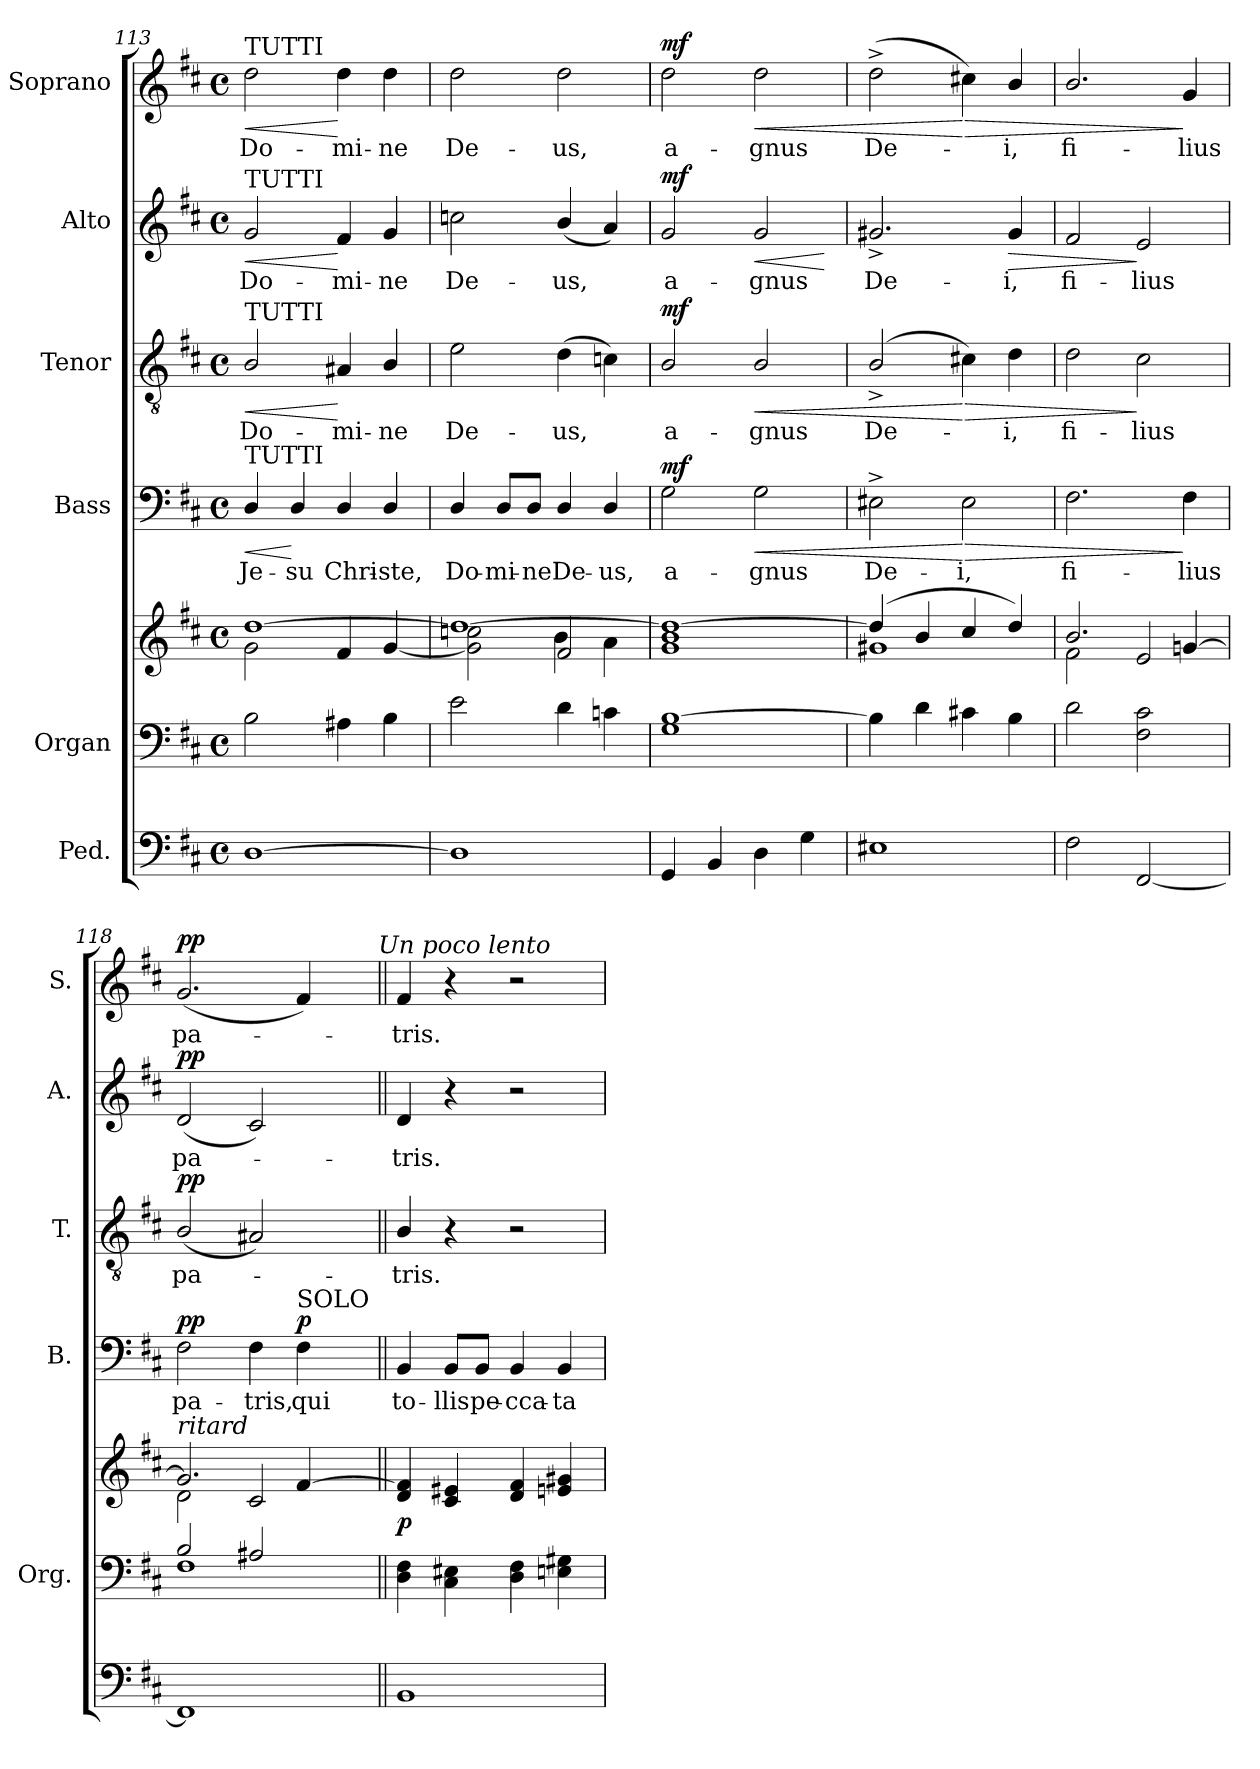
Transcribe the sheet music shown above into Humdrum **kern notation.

**kern	**kern	**kern	**dynam	**kern	**text	**dynam	**kern	**text	**dynam	**kern	**text	**dynam	**kern	**text	**dynam
*part6	*part5	*part5	*part5	*part4	*part4	*part4	*part3	*part3	*part3	*part2	*part2	*part2	*part1	*part1	*part1
*staff7	*staff6	*staff5	*staff5/6	*staff4	*staff4	*staff4	*staff3	*staff3	*staff3	*staff2	*staff2	*staff2	*staff1	*staff1	*staff1
*I"Ped.	*I"Organ	*	*	*I"Bass	*	*	*I"Tenor	*	*	*I"Alto	*	*	*I"Soprano	*	*
*	*I'Org.	*	*	*I'B.	*	*	*I'T.	*	*	*I'A.	*	*	*I'S.	*	*
*clefF4	*clefF4	*clefG2	*	*clefF4	*	*	*clefGv2	*	*	*clefG2	*	*	*clefG2	*	*
*	*	*	*	*	*	*	*ITrd7c12	*	*	*	*	*	*	*	*
*k[f#c#]	*k[f#c#]	*k[f#c#]	*	*k[f#c#]	*	*	*k[f#c#]	*	*	*k[f#c#]	*	*	*k[f#c#]	*	*
*D:	*D:	*D:	*	*D:	*	*	*D:	*	*	*D:	*	*	*D:	*	*
*M4/4	*M4/4	*M4/4	*	*M4/4	*	*	*M4/4	*	*	*M4/4	*	*	*M4/4	*	*
*met(c)	*met(c)	*met(c)	*	*met(c)	*	*	*met(c)	*	*	*met(c)	*	*	*met(c)	*	*
=113	=113	=113	=113	=113	=113	=113	=113	=113	=113	=113	=113	=113	=113	=113	=113
*	*	*^	*	*	*	*	*	*	*	*	*	*	*	*	*
!	!	!	!	!	!	!LO:LY:b:color=#000000	!LO:HP:b	!	!	!	!	!	!	!	!	!
!	!	!	!	!	!	!	!	!	!LO:LY:b:color=#000000	!LO:HP:b	!	!	!	!	!	!
!	!	!	!	!	!	!	!	!	!	!	!	!LO:LY:b:color=#000000	!LO:HP:b	!	!	!
!	!	!	!	!	!	!	!	!	!	!	!	!	!	!LO:TX:a:t=TUTTI	!	!
!	!	!	!	!	!	!	!	!	!	!	!LO:TX:a:t=TUTTI	!	!	!	!	!
!	!	!	!	!	!	!	!	!LO:TX:a:t=TUTTI	!	!	!	!	!	!	!	!
!	!	!	!	!	!LO:TX:a:t=TUTTI	!	!	!	!	!	!	!	!	!	!	!
!	!	!	!	!	!	!	!	!	!	!	!	!	!	!	!LO:LY:b:color=#000000	!LO:HP:b
[1Di	2Bi\	[1ddi	2gi\	.	4Di/	Je-	<	2BBi/	Do-	<	2gi/	Do-	<	2ddi\	Do-	<
!	!	!	!	!	!	!LO:LY:b:color=#000000	!	!	!	!	!	!	!	!	!	!
.	.	.	.	.	4Di/	-su	[	.	.	.	.	.	.	.	.	.
!	!	!	!	!	!	!LO:LY:b:color=#000000	!	!	!	!	!	!	!	!	!	!
!	!	!	!	!	!	!	!	!	!LO:LY:b:color=#000000	!	!	!	!	!	!	!
!	!	!	!	!	!	!	!	!	!	!	!	!LO:LY:b:color=#000000	!	!	!	!
!	!	!	!	!	!	!	!	!	!	!	!	!	!	!	!LO:LY:b:color=#000000	!
.	4A#Xi\	.	4f#i/	.	4Di/	Chri-	.	4AA#Xi/	-mi-	[	4f#i/	-mi-	[	4ddi\	-mi-	[
!	!	!	!	!	!	!LO:LY:b:color=#000000	!	!	!	!	!	!	!	!	!	!
!	!	!	!	!	!	!	!	!	!LO:LY:b:color=#000000	!	!	!	!	!	!	!
!	!	!	!	!	!	!	!	!	!	!	!	!LO:LY:b:color=#000000	!	!	!	!
!	!	!	!	!	!	!	!	!	!	!	!	!	!	!	!LO:LY:b:color=#000000	!
.	4Bi\	.	[4gi/	.	4Di/	-ste,	.	4BBi/	-ne	.	4gi/	-ne	.	4ddi\	-ne	.
=114	=114	=114	=114	=114	=114	=114	=114	=114	=114	=114	=114	=114	=114	=114	=114	=114
*	*	*	*^	*	*	*	*	*	*	*	*	*	*	*	*	*
!	!	!	!	!	!	!	!LO:LY:b:color=#000000	!	!	!	!	!	!	!	!	!	!
!	!	!	!	!	!	!	!	!	!	!LO:LY:b:color=#000000	!	!	!	!	!	!	!
!	!	!	!	!	!	!	!	!	!	!	!	!	!LO:LY:b:color=#000000	!	!	!	!
!	!	!	!	!	!	!	!	!	!	!	!	!	!	!	!	!LO:LY:b:color=#000000	!
1Di]	2ei\	1ddi_	2gi\] 2ccni	2ryy	.	4Di/	Do-	.	2Ei\	De-	.	2ccni\	De-	.	2ddi\	De-	.
!	!	!	!	!	!	!	!LO:LY:b:color=#000000	!	!	!	!	!	!	!	!	!	!
.	.	.	.	.	.	8Di/L	-mi-	.	.	.	.	.	.	.	.	.	.
!	!	!	!	!	!	!	!LO:LY:b:color=#000000	!	!	!	!	!	!	!	!	!	!
.	.	.	.	.	.	8Di/J	-ne	.	.	.	.	.	.	.	.	.	.
!	!	!	!	!	!	!	!LO:LY:b:color=#000000	!	!	!	!	!	!	!	!	!	!
!	!	!	!	!	!	!	!	!	!	!LO:LY:b:color=#000000	!	!	!	!	!	!	!
!	!	!	!	!	!	!	!	!	!	!	!	!	!LO:LY:b:color=#000000	!	!	!	!
!	!	!	!	!	!	!	!	!	!	!	!	!	!	!	!	!LO:LY:b:color=#000000	!
.	4di\	.	2f#i/	4bi\	.	4Di/	De-	.	(4Di\	-us,	.	(4bi/	-us,	.	2ddi\	-us,	.
!	!	!	!	!	!	!	!LO:LY:b:color=#000000	!	!	!	!	!	!	!	!	!	!
.	4cni\	.	.	4ai\	.	4Di/	-us,	.	4Cni\)	.	.	4ai/)	.	.	.	.	.
*	*	*	*v	*v	*	*	*	*	*	*	*	*	*	*	*	*	*
=115	=115	=115	=115	=115	=115	=115	=115	=115	=115	=115	=115	=115	=115	=115	=115	=115
*	*	*	*^	*	*	*	*	*	*	*	*	*	*	*	*	*
!	!	!	!	!	!	!	!LO:LY:b:color=#000000	!	!	!	!	!	!	!	!	!	!
*	*	*	*v	*v	*	*	*	*	*	*	*	*	*	*	*	*	*
*	*	*	*^	*	*	*	*	*	*	*	*	*	*	*	*	*
!	!	!	!	!	!	!	!	!	!	!LO:LY:b:color=#000000	!	!	!	!	!	!	!
*	*	*	*v	*v	*	*	*	*	*	*	*	*	*	*	*	*	*
*	*	*	*^	*	*	*	*	*	*	*	*	*	*	*	*	*
!	!	!	!	!	!	!	!	!	!	!	!	!	!LO:LY:b:color=#000000	!	!	!	!
*	*	*	*v	*v	*	*	*	*	*	*	*	*	*	*	*	*	*
*	*	*	*^	*	*	*	*	*	*	*	*	*	*	*	*	*
!	!	!	!	!	!	!	!	!	!	!	!	!	!	!	!	!LO:LY:b:color=#000000	!
*	*	*	*v	*v	*	*	*	*	*	*	*	*	*	*	*	*	*
4GGi/	1Gi [1Bi	1ddi_	1gi 1bi	.	2Gi\	a-	mf	2BBi/	a-	mf	2gi/	a-	mf	2ddi\	a-	mf
4BBi/	.	.	.	.	.	.	.	.	.	.	.	.	.	.	.	.
!	!	!	!	!	!	!LO:LY:b:color=#000000	!LO:HP:b	!	!	!	!	!	!	!	!	!
!	!	!	!	!	!	!	!	!	!LO:LY:b:color=#000000	!LO:HP:b	!	!	!	!	!	!
!	!	!	!	!	!	!	!	!	!	!	!	!LO:LY:b:color=#000000	!LO:HP:b	!	!	!
!	!	!	!	!	!	!	!	!	!	!	!	!	!	!	!LO:LY:b:color=#000000	!LO:HP:b
4Di\	.	.	.	.	2Gi\	-gnus	<	2BBi/	-gnus	<	2gi/	-gnus	<	2ddi\	-gnus	<
4Gi\	.	.	.	.	.	.	.	.	.	.	.	.	.	.	.	.
*	*	*v	*v	*	*	*	*	*	*	*	*	*	*	*	*	*
.	.	.	.	.	.	.	.	.	.	.	.	[	.	.	.
=116	=116	=116	=116	=116	=116	=116	=116	=116	=116	=116	=116	=116	=116	=116	=116
*	*	*^	*	*	*	*	*	*	*	*	*	*	*	*	*
!	!	!	!	!	!	!LO:LY:b:color=#000000	!	!	!	!	!	!	!	!	!	!
!	!	!	!	!	!	!	!	!	!LO:LY:b:color=#000000	!	!	!	!	!	!	!
!	!	!	!	!	!	!	!	!	!	!	!	!LO:LY:b:color=#000000	!	!	!	!
!	!	!	!	!	!	!	!	!	!	!	!	!	!	!	!LO:LY:b:color=#000000	!
1E#Xi	4Bi\]	(4ddi/]	1g#Xi	.	2E#X^i\	De-	.	(2BB^i/	De-	.	2.g#X^i/	De-	.	(2dd^i\	De-	.
.	4di\	4bi/	.	.	.	.	.	.	.	.	.	.	.	.	.	.
!	!	!	!	!	!	!LO:LY:b:color=#000000	!LO:HP:n=1:b	!	!	!LO:HP:n=1:b	!	!	!	!	!	!LO:HP:n=1:b
.	4c#Xi\	4cc#i/	.	.	2E#i\	-i,	[ >	4C#Xi\)	.	[ >	.	.	.	4cc#Xi\)	.	[ >
!	!	!	!	!	!	!	!	!	!LO:LY:b:color=#000000	!	!	!	!	!	!	!
!	!	!	!	!	!	!	!	!	!	!	!	!LO:LY:b:color=#000000	!LO:HP:b	!	!	!
!	!	!	!	!	!	!	!	!	!	!	!	!	!	!	!LO:LY:b:color=#000000	!
.	4Bi\	4ddi/)	.	.	.	.	.	4Di\	-i,	.	4g#i/	-i,	>	4bi/	-i,	.
=117	=117	=117	=117	=117	=117	=117	=117	=117	=117	=117	=117	=117	=117	=117	=117	=117
!	!	!	!	!	!	!LO:LY:b:color=#000000	!	!	!	!	!	!	!	!	!	!
!	!	!	!	!	!	!	!	!	!LO:LY:b:color=#000000	!	!	!	!	!	!	!
!	!	!	!	!	!	!	!	!	!	!	!	!LO:LY:b:color=#000000	!	!	!	!
!	!	!	!	!	!	!	!	!	!	!	!	!	!	!	!LO:LY:b:color=#000000	!
2F#i\	2di\	2.bi/	2f#i\	.	2.F#i\	fi-	.	2Di\	fi-	.	2f#i/	fi-	.	2.bi/	fi-	.
!	!	!	!	!	!	!	!	!	!LO:LY:b:color=#000000	!	!	!	!	!	!	!
!	!	!	!	!	!	!	!	!	!	!	!	!LO:LY:b:color=#000000	!	!	!	!
[2FF#i/	2F#i\ 2c#i	.	2ei/	.	.	.	.	2C#i\	-lius	]	2ei/	-lius	]	.	.	.
!	!	!	!	!	!	!LO:LY:b:color=#000000	!	!	!	!	!	!	!	!	!	!
!	!	!	!	!	!	!	!	!	!	!	!	!	!	!	!LO:LY:b:color=#000000	!
.	.	[4gni/	.	.	4F#i\	-lius	]	.	.	.	.	.	.	4gi/	-lius	]
!!LO:LB:g=z
=118	=118	=118	=118	=118	=118	=118	=118	=118	=118	=118	=118	=118	=118	=118	=118	=118
*	*^	*	*	*	*	*	*	*	*	*	*	*	*	*	*	*
!	!	!	!	!	!	!	!LO:LY:b:color=#000000	!	!	!	!	!	!	!	!	!	!
!	!	!	!	!	!	!	!	!	!	!LO:LY:b:color=#000000	!	!	!	!	!	!	!
!	!	!	!	!	!	!	!	!	!	!	!	!	!LO:LY:b:color=#000000	!	!	!	!
!	!	!	!LO:TX:a:i:t=ritard	!	!	!	!	!	!	!	!	!	!	!	!	!	!
!	!	!	!	!	!	!	!	!	!	!	!	!	!	!	!	!LO:LY:b:color=#000000	!
*	*	*	*	*	*	*	*	*	*	*	*	*	*	*	*^	*	*
1FF#i]	2Bi/	1F#i	2.gi/]	2di\	.	2F#i\	pa-	pp	(2BBi/	pa-	pp	(2di/	pa-	pp	(2.gi/	2ryy	pa-	pp
!	!	!	!	!	!	!	!LO:LY:b:color=#000000	!	!	!	!	!	!	!	!	!	!	!
.	2A#Xi/	.	.	2c#i/	.	4F#i\	-tris,	.	2AA#Xi/)	.	.	2c#i/)	.	.	.	4ryy	.	.
!	!	!	!	!	!	!LO:TX:a:t=SOLO	!	!	!	!	!	!	!	!	!	!	!	!
!	!	!	!	!	!	!	!LO:LY:b:color=#000000	!	!	!	!	!	!	!	!	!	!	!
.	.	.	[4f#i/	.	.	4F#i\	qui	p	.	.	.	.	.	.	4f#i/)	8ryy	.	.
.	.	.	.	.	.	.	.	.	.	.	.	.	.	.	.	16ryy	.	.
.	.	.	.	.	.	.	.	.	.	.	.	.	.	.	.	32ryy	.	.
.	.	.	.	.	.	.	.	.	.	.	.	.	.	.	.	64ryy	.	.
.	.	.	.	.	.	.	.	.	.	.	.	.	.	.	.	128...ryy	.	.
!	!	!	!	!	!	!	!	!	!	!	!	!	!	!	!	!LO:TX:a:i:t=Un poco lento	!	!
.	.	.	.	.	.	.	.	.	.	.	.	.	.	.	.	1024ryy	.	.
*	*v	*v	*	*	*	*	*	*	*	*	*	*	*	*	*v	*v	*	*
*	*	*v	*v	*	*	*	*	*	*	*	*	*	*	*	*	*
=119||	=119||	=119||	=119||	=119||	=119||	=119||	=119||	=119||	=119||	=119||	=119||	=119||	=119||	=119||	=119||
*	*^	*^	*	*	*	*	*	*	*	*	*	*	*^	*	*
!	!	!	!	!	!	!	!LO:LY:b:color=#000000	!	!	!	!	!	!	!	!	!	!	!
*	*v	*v	*	*	*	*	*	*	*	*	*	*	*	*	*v	*v	*	*
*	*	*v	*v	*	*	*	*	*	*	*	*	*	*	*	*	*
*	*^	*^	*	*	*	*	*	*	*	*	*	*	*^	*	*
!	!	!	!	!	!	!	!	!	!	!LO:LY:b:color=#000000	!	!	!	!	!	!	!	!
*	*v	*v	*	*	*	*	*	*	*	*	*	*	*	*	*v	*v	*	*
*	*	*v	*v	*	*	*	*	*	*	*	*	*	*	*	*	*
*	*^	*^	*	*	*	*	*	*	*	*	*	*	*^	*	*
!	!	!	!	!	!	!	!	!	!	!	!	!	!LO:LY:b:color=#000000	!	!	!	!	!
*	*v	*v	*	*	*	*	*	*	*	*	*	*	*	*	*v	*v	*	*
*	*	*v	*v	*	*	*	*	*	*	*	*	*	*	*	*	*
*	*^	*^	*	*	*	*	*	*	*	*	*	*	*^	*	*
!	!	!	!LO:TX:a:i:t=Un poco lento	!	!	!	!	!	!	!	!	!	!	!	!	!	!	!
!	!	!	!	!	!	!	!	!	!	!	!	!	!	!	!	!	!LO:LY:b:color=#000000	!
*	*v	*v	*	*	*	*	*	*	*	*	*	*	*	*	*v	*v	*	*
*	*	*v	*v	*	*	*	*	*	*	*	*	*	*	*	*	*
1BBi	4Di\ 4F#i	4di/ 4f#i]	p	4BBi/	to-	.	4BBi/	-tris.	.	4di/	-tris.	.	4f#i/	-tris.	.
!	!	!	!	!	!LO:LY:b:color=#000000	!	!	!	!	!	!	!	!	!	!
.	4C#i\ 4E#Xi	4c#i/ 4e#Xi	.	8BBi/L	-llis	.	4r	.	.	4r	.	.	4r	.	.
!	!	!	!	!	!LO:LY:b:color=#000000	!	!	!	!	!	!	!	!	!	!
.	.	.	.	8BBi/J	pe-	.	.	.	.	.	.	.	.	.	.
!	!	!	!	!	!LO:LY:b:color=#000000	!	!	!	!	!	!	!	!	!	!
.	4Di\ 4F#i	4di/ 4f#i	.	4BBi/	-cca-	.	2r	.	.	2r	.	.	2r	.	.
!	!	!	!	!	!LO:LY:b:color=#000000	!	!	!	!	!	!	!	!	!	!
.	4Eni\ 4G#Xi	4eni/ 4g#Xi	.	4BBi/	-ta	.	.	.	.	.	.	.	.	.	.
=	=	=	=	=	=	=	=	=	=	=	=	=	=	=	=
*-	*-	*-	*-	*-	*-	*-	*-	*-	*-	*-	*-	*-	*-	*-	*-
